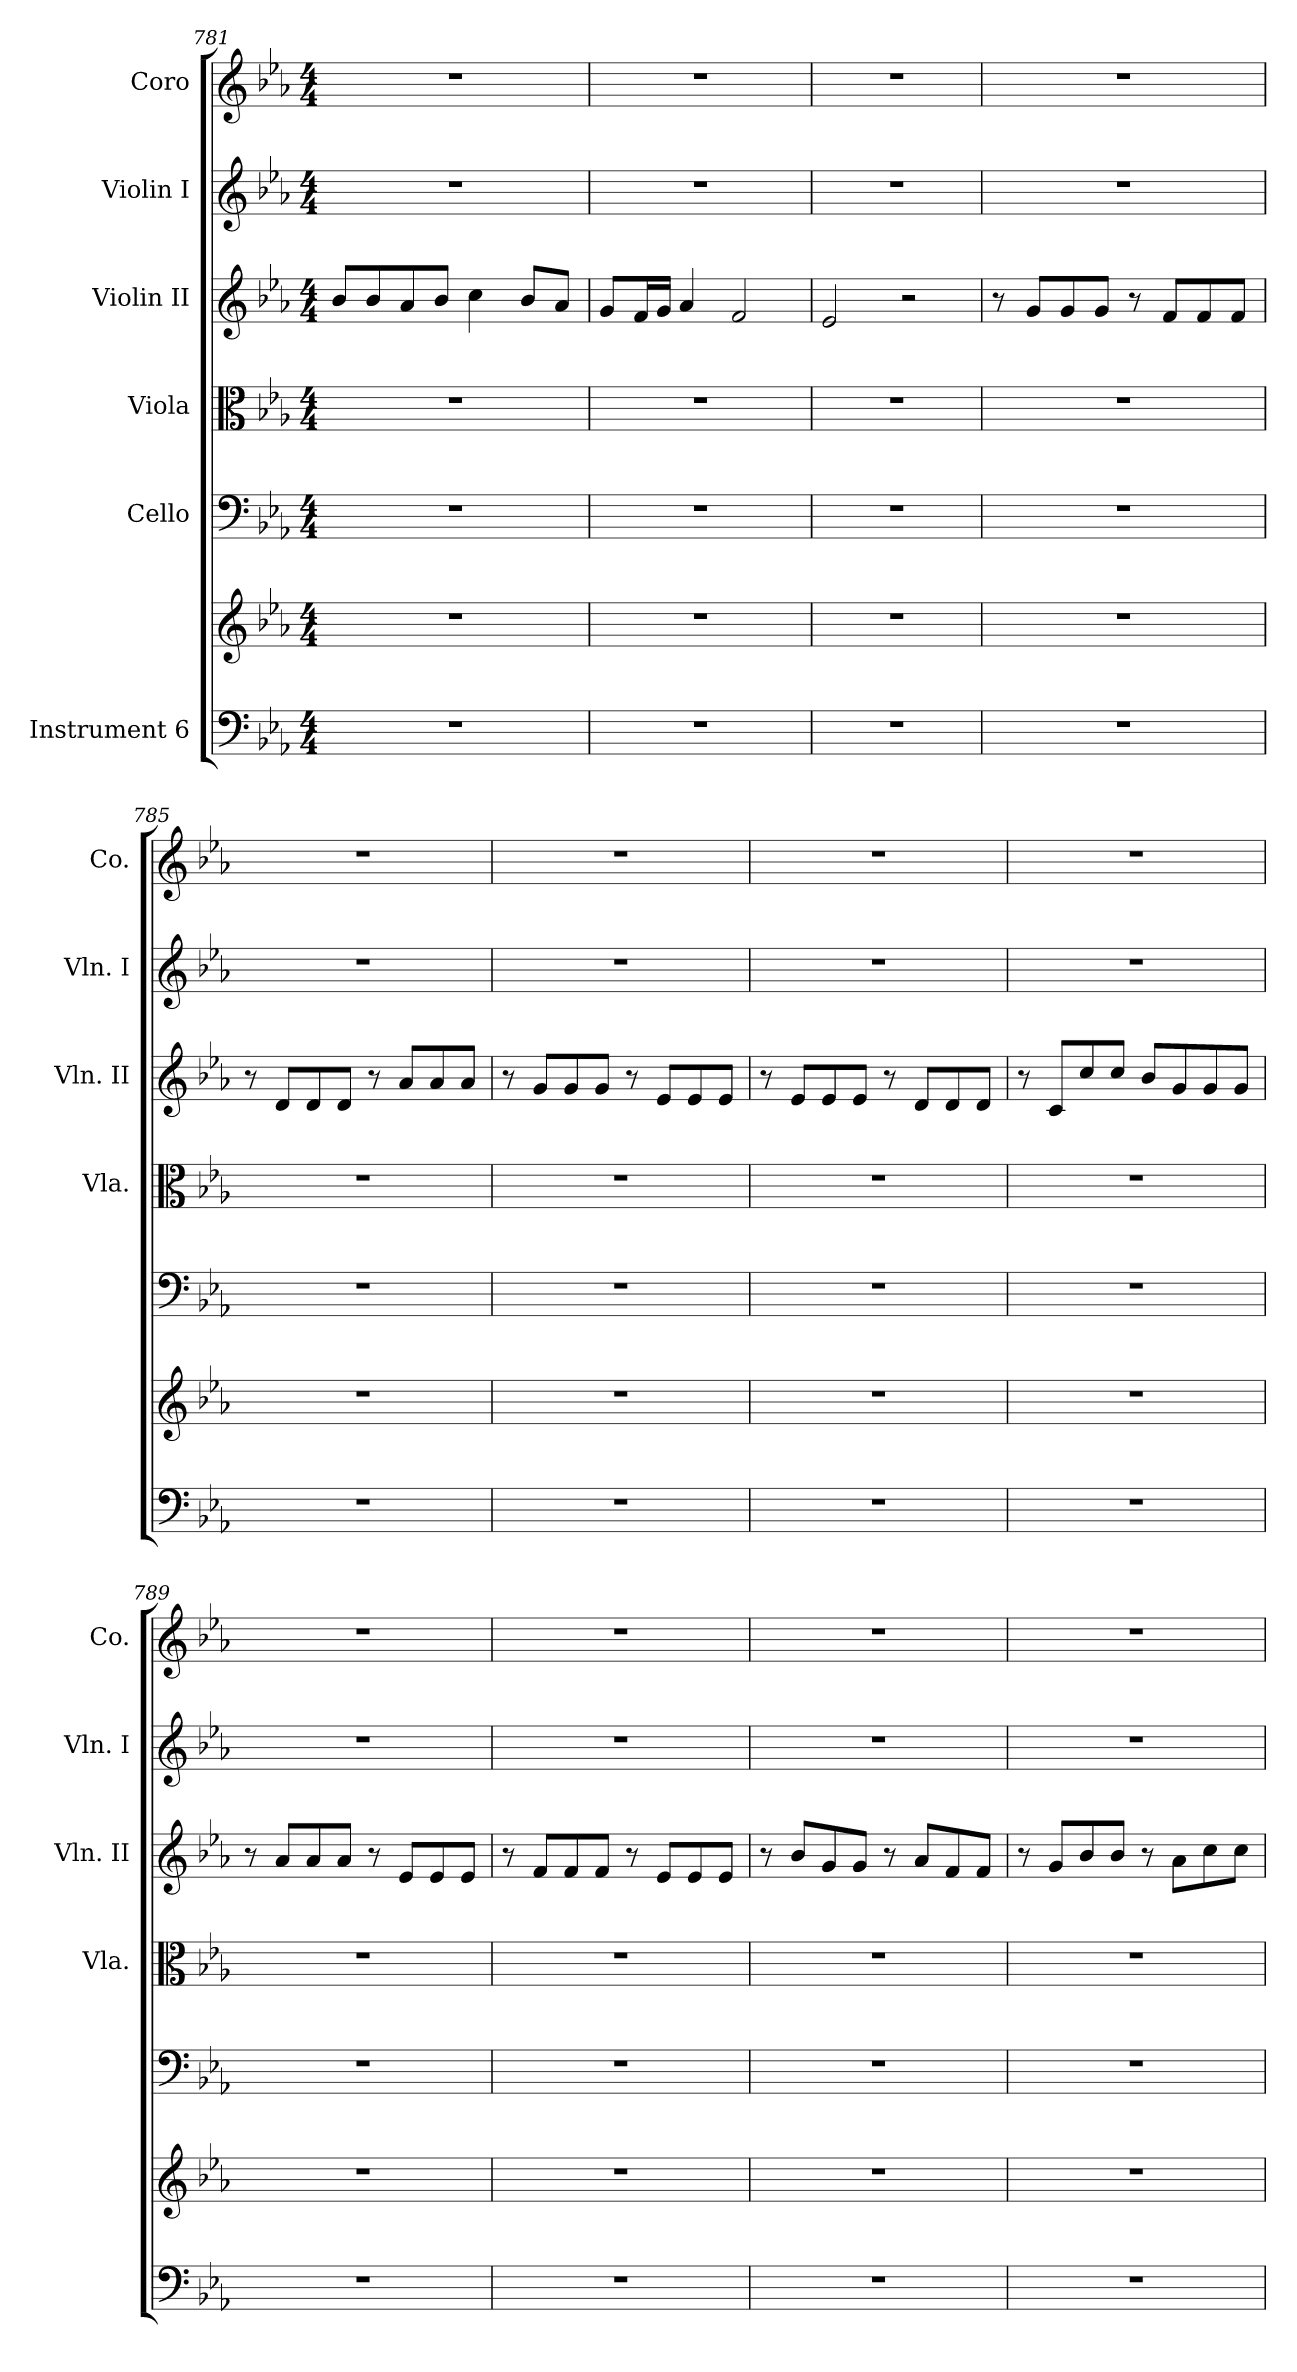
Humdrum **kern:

**kern	**kern	**kern	**kern	**kern	**kern	**kern
*part6	*part6	*part5	*part4	*part3	*part2	*part1
*staff7	*staff6	*staff5	*staff4	*staff3	*staff2	*staff1
*I"Instrument 6	*	*I"Cello	*I"Viola	*I"Violin II	*I"Violin I	*I"Coro
*	*	*	*I'Vla.	*I'Vln. II	*I'Vln. I	*I'Co.
*clefF4	*clefG2	*clefF4	*clefC3	*clefG2	*clefG2	*clefG2
*k[b-e-a-]	*k[b-e-a-]	*k[b-e-a-]	*k[b-e-a-]	*k[b-e-a-]	*k[b-e-a-]	*k[b-e-a-]
*E-:	*E-:	*E-:	*E-:	*E-:	*E-:	*E-:
*M4/4	*M4/4	*M4/4	*M4/4	*M4/4	*M4/4	*M4/4
=781	=781	=781	=781	=781	=781	=781
1r	1r	1r	1r	8b-/L	1r	1r
.	.	.	.	8b-/	.	.
.	.	.	.	8a-/	.	.
.	.	.	.	8b-/J	.	.
.	.	.	.	4cc\	.	.
.	.	.	.	8b-/L	.	.
.	.	.	.	8a-/J	.	.
=782	=782	=782	=782	=782	=782	=782
1r	1r	1r	1r	8g/L	1r	1r
.	.	.	.	16f/	.	.
.	.	.	.	16g/J	.	.
.	.	.	.	4a-/	.	.
.	.	.	.	2f/	.	.
=783	=783	=783	=783	=783	=783	=783
1r	1r	1r	1r	2e-/	1r	1r
.	.	.	.	2r	.	.
!!LO:LB:g=z
=784	=784	=784	=784	=784	=784	=784
1r	1r	1r	1r	8r	1r	1r
.	.	.	.	8g/L	.	.
.	.	.	.	8g/	.	.
.	.	.	.	8g/J	.	.
.	.	.	.	8r	.	.
.	.	.	.	8f/L	.	.
.	.	.	.	8f/	.	.
.	.	.	.	8f/J	.	.
=785	=785	=785	=785	=785	=785	=785
1r	1r	1r	1r	8r	1r	1r
.	.	.	.	8d/L	.	.
.	.	.	.	8d/	.	.
.	.	.	.	8d/J	.	.
.	.	.	.	8r	.	.
.	.	.	.	8a-/L	.	.
.	.	.	.	8a-/	.	.
.	.	.	.	8a-/J	.	.
=786	=786	=786	=786	=786	=786	=786
1r	1r	1r	1r	8r	1r	1r
.	.	.	.	8g/L	.	.
.	.	.	.	8g/	.	.
.	.	.	.	8g/J	.	.
.	.	.	.	8r	.	.
.	.	.	.	8e-/L	.	.
.	.	.	.	8e-/	.	.
.	.	.	.	8e-/J	.	.
=787	=787	=787	=787	=787	=787	=787
1r	1r	1r	1r	8r	1r	1r
.	.	.	.	8e-/L	.	.
.	.	.	.	8e-/	.	.
.	.	.	.	8e-/J	.	.
.	.	.	.	8r	.	.
.	.	.	.	8d/L	.	.
.	.	.	.	8d/	.	.
.	.	.	.	8d/J	.	.
!!LO:LB:g=z
=788	=788	=788	=788	=788	=788	=788
1r	1r	1r	1r	8r	1r	1r
.	.	.	.	8c/L	.	.
.	.	.	.	8cc/	.	.
.	.	.	.	8cc/J	.	.
.	.	.	.	8b-/L	.	.
.	.	.	.	8g/	.	.
.	.	.	.	8g/	.	.
.	.	.	.	8g/J	.	.
=789	=789	=789	=789	=789	=789	=789
1r	1r	1r	1r	8r	1r	1r
.	.	.	.	8a-/L	.	.
.	.	.	.	8a-/	.	.
.	.	.	.	8a-/J	.	.
.	.	.	.	8r	.	.
.	.	.	.	8e-/L	.	.
.	.	.	.	8e-/	.	.
.	.	.	.	8e-/J	.	.
=790	=790	=790	=790	=790	=790	=790
1r	1r	1r	1r	8r	1r	1r
.	.	.	.	8f/L	.	.
.	.	.	.	8f/	.	.
.	.	.	.	8f/J	.	.
.	.	.	.	8r	.	.
.	.	.	.	8e-/L	.	.
.	.	.	.	8e-/	.	.
.	.	.	.	8e-/J	.	.
=791	=791	=791	=791	=791	=791	=791
1r	1r	1r	1r	8r	1r	1r
.	.	.	.	8b-/L	.	.
.	.	.	.	8g/	.	.
.	.	.	.	8g/J	.	.
.	.	.	.	8r	.	.
.	.	.	.	8a-/L	.	.
.	.	.	.	8f/	.	.
.	.	.	.	8f/J	.	.
=792	=792	=792	=792	=792	=792	=792
1r	1r	1r	1r	8r	1r	1r
.	.	.	.	8g/L	.	.
.	.	.	.	8b-/	.	.
.	.	.	.	8b-/J	.	.
.	.	.	.	8r	.	.
.	.	.	.	8a-\L	.	.
.	.	.	.	8cc\	.	.
.	.	.	.	8cc\J	.	.
=	=	=	=	=	=	=
*-	*-	*-	*-	*-	*-	*-
